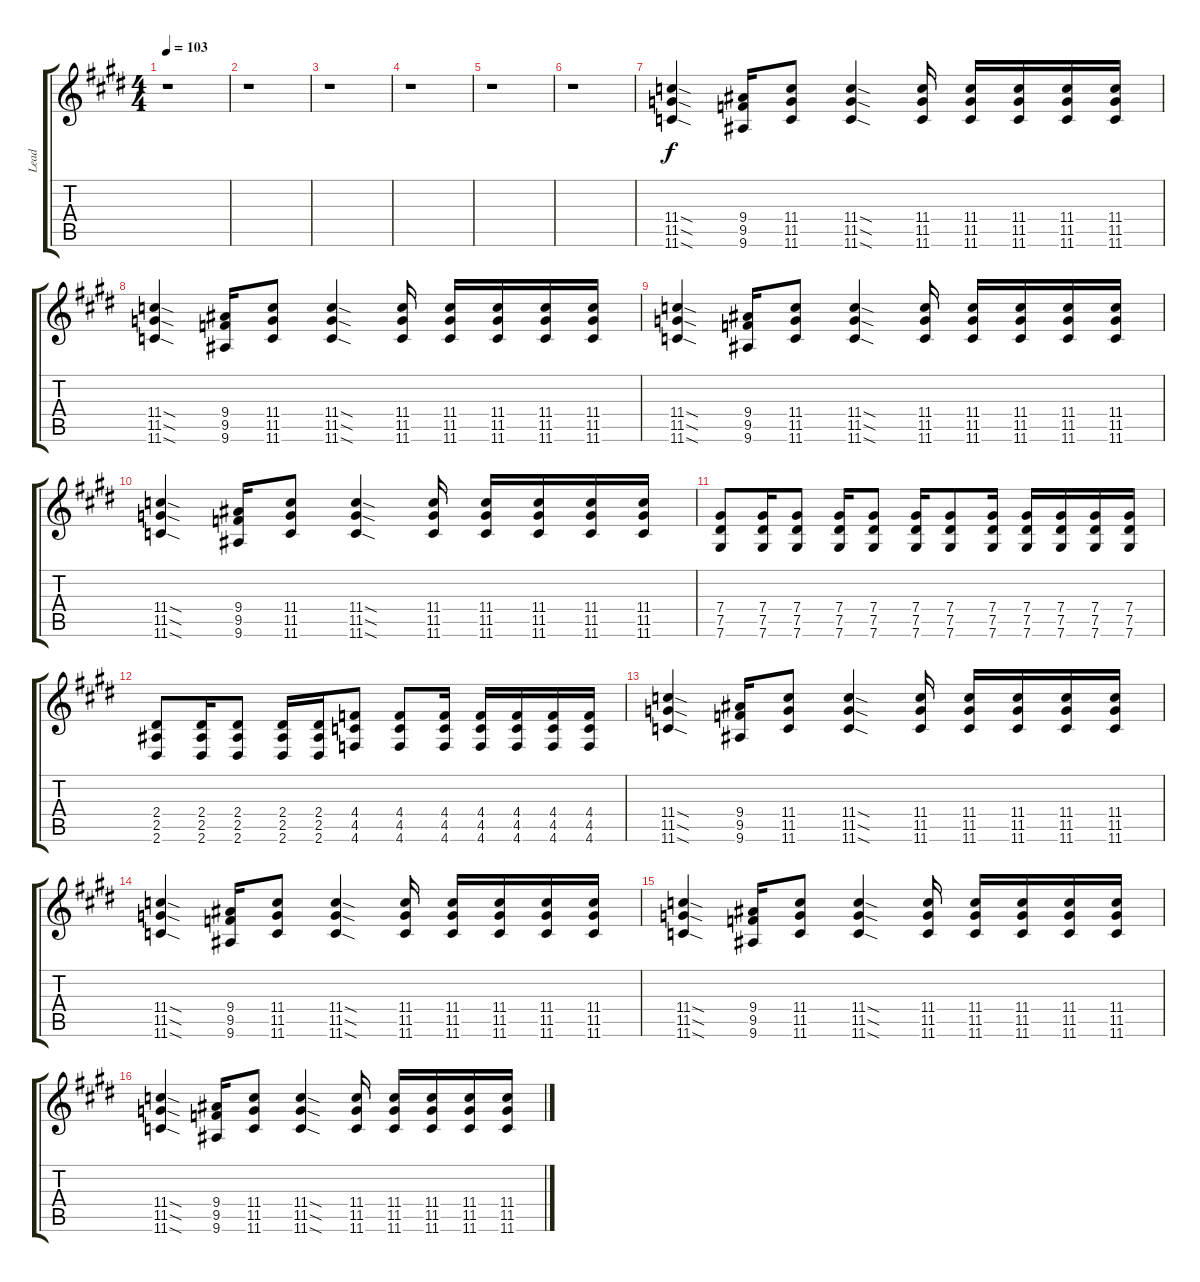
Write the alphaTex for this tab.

\track ("Lead" "Lead") {instrument overdrivenguitar}
\staff {score tabs}
\tuning (Eb4 Bb3 Gb3 Db3 Ab2 Db2) {hide}
\ts (4 4)
\tempo 103
\clef g2
\ks e
r.1{dy f instrument overdrivenguitar} |
\ks c#minor
r.1 |
r.1 |
r.1 |
\ks e
r.1 |
\ks c#minor
r.1 |
\ks e
(11.4{sod} 11.5{sod} 11.6{sod}).4 (9.4 9.5 9.6).16 (11.4 11.5 11.6).8 (11.4{sod} 11.5{sod} 11.6{sod}).4 (11.4 11.5 11.6).16 (11.4 11.5 11.6).16 (11.4 11.5 11.6).16 (11.4 11.5 11.6).16 (11.4 11.5 11.6).16 |
\ks c#minor
(11.4{sod} 11.5{sod} 11.6{sod}).4 (9.4 9.5 9.6).16 (11.4 11.5 11.6).8 (11.4{sod} 11.5{sod} 11.6{sod}).4 (11.4 11.5 11.6).16 (11.4 11.5 11.6).16 (11.4 11.5 11.6).16 (11.4 11.5 11.6).16 (11.4 11.5 11.6).16 |
\ks e
(11.4{sod} 11.5{sod} 11.6{sod}).4 (9.4 9.5 9.6).16 (11.4 11.5 11.6).8 (11.4{sod} 11.5{sod} 11.6{sod}).4 (11.4 11.5 11.6).16 (11.4 11.5 11.6).16 (11.4 11.5 11.6).16 (11.4 11.5 11.6).16 (11.4 11.5 11.6).16 |
\ks c#minor
(11.4{sod} 11.5{sod} 11.6{sod}).4 (9.4 9.5 9.6).16 (11.4 11.5 11.6).8 (11.4{sod} 11.5{sod} 11.6{sod}).4 (11.4 11.5 11.6).16 (11.4 11.5 11.6).16 (11.4 11.5 11.6).16 (11.4 11.5 11.6).16 (11.4 11.5 11.6).16 |
\ks e
(7.4 7.5 7.6).8 (7.4 7.5 7.6).16 (7.4 7.5 7.6).8 (7.4 7.5 7.6).16 (7.4 7.5 7.6).8 (7.4 7.5 7.6).16 (7.4 7.5 7.6).8 (7.4 7.5 7.6).16 (7.4 7.5 7.6).16 (7.4 7.5 7.6).16 (7.4 7.5 7.6).16 (7.4 7.5 7.6).16 |
\ks c#minor
(2.4 2.5 2.6).8 (2.4 2.5 2.6).16 (2.4 2.5 2.6).8 (2.4 2.5 2.6).16 (2.4 2.5 2.6).16 (4.4 4.5 4.6).8 (4.4 4.5 4.6).8 (4.4 4.5 4.6).16 (4.4 4.5 4.6).16 (4.4 4.5 4.6).16 (4.4 4.5 4.6).16 (4.4 4.5 4.6).16 |
\ks e
(11.4{sod} 11.5{sod} 11.6{sod}).4 (9.4 9.5 9.6).16 (11.4 11.5 11.6).8 (11.4{sod} 11.5{sod} 11.6{sod}).4 (11.4 11.5 11.6).16 (11.4 11.5 11.6).16 (11.4 11.5 11.6).16 (11.4 11.5 11.6).16 (11.4 11.5 11.6).16 |
\ks c#minor
(11.4{sod} 11.5{sod} 11.6{sod}).4 (9.4 9.5 9.6).16 (11.4 11.5 11.6).8 (11.4{sod} 11.5{sod} 11.6{sod}).4 (11.4 11.5 11.6).16 (11.4 11.5 11.6).16 (11.4 11.5 11.6).16 (11.4 11.5 11.6).16 (11.4 11.5 11.6).16 |
\ks e
(11.4{sod} 11.5{sod} 11.6{sod}).4 (9.4 9.5 9.6).16 (11.4 11.5 11.6).8 (11.4{sod} 11.5{sod} 11.6{sod}).4 (11.4 11.5 11.6).16 (11.4 11.5 11.6).16 (11.4 11.5 11.6).16 (11.4 11.5 11.6).16 (11.4 11.5 11.6).16 |
\ks c#minor
(11.4{sod} 11.5{sod} 11.6{sod}).4 (9.4 9.5 9.6).16 (11.4 11.5 11.6).8 (11.4{sod} 11.5{sod} 11.6{sod}).4 (11.4 11.5 11.6).16 (11.4 11.5 11.6).16 (11.4 11.5 11.6).16 (11.4 11.5 11.6).16 (11.4 11.5 11.6).16
